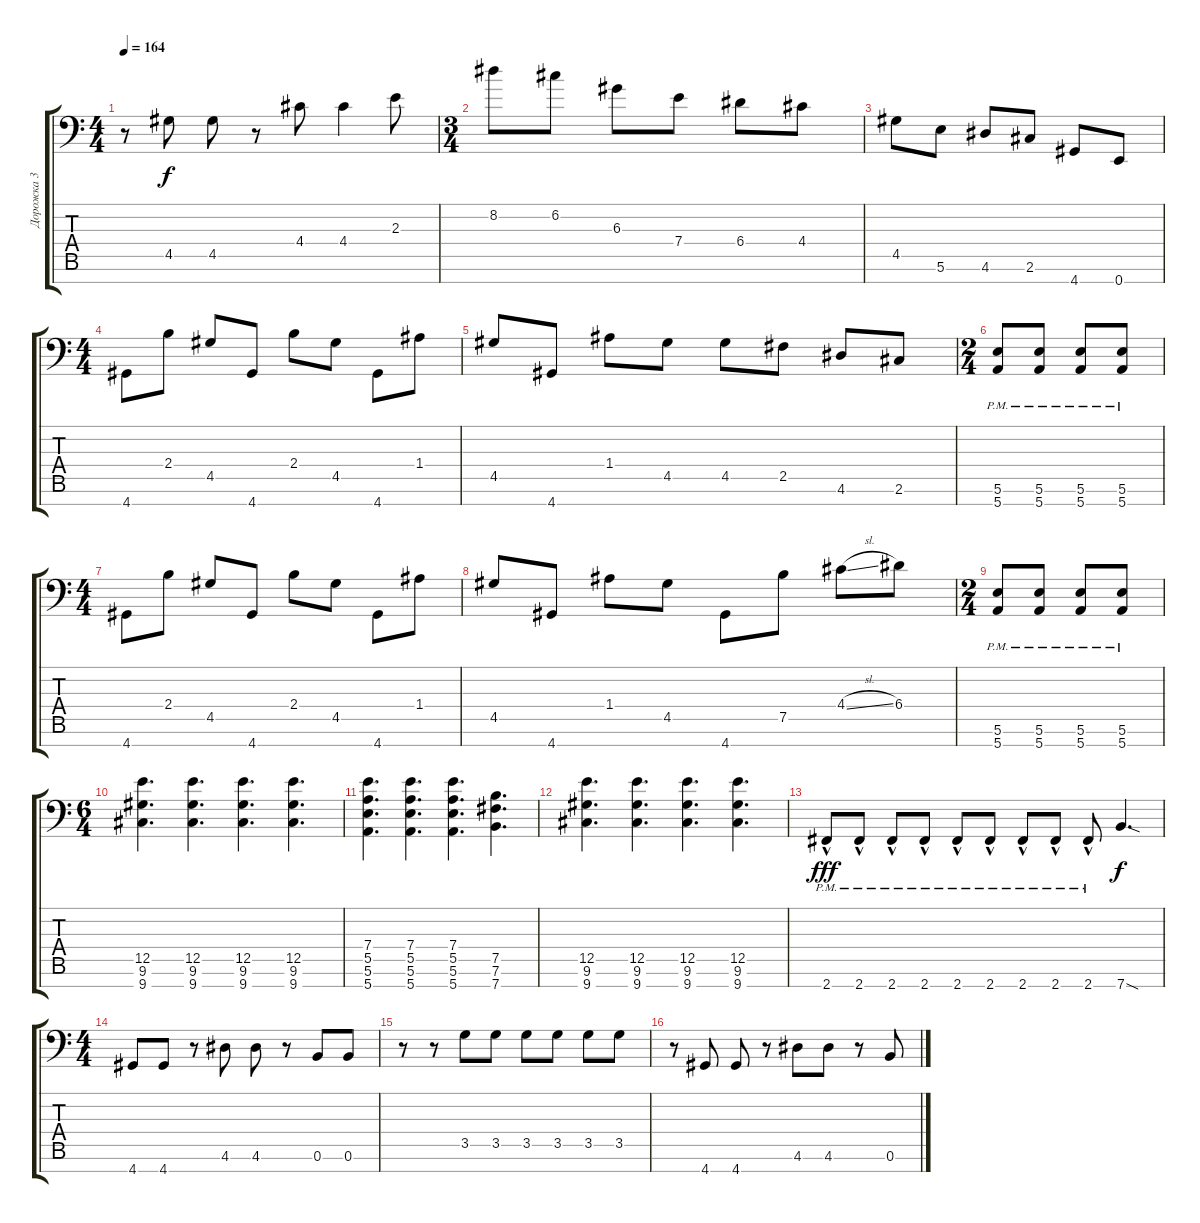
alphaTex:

\track ("Дорожка 3" "Дорожка 3") {instrument distortionguitar}
\staff {score tabs}
\tuning (B3 G3 D3 A2 E2 B1 E1) {hide}
\ts (4 4)
\tempo 164
\clef f4
\ks c
r.8{dy f} 4.5.8 4.5.8 r.8 4.4.8 4.4.4 2.3.8 |
\ts (3 4)
8.2.8 6.2.8 6.3.8 7.4.8 6.4.8 4.4.8 |
4.5.8 5.6.8 4.6.8 2.6.8 4.7.8 0.7.8 |
\ts (4 4)
4.7.8 2.4.8 4.5.8 4.7.8 2.4.8 4.5.8 4.7.8 1.4.8 |
4.5.8 4.7.8 1.4.8 4.5.8 4.5.8 2.5.8 4.6.8 2.6.8 |
\ts (2 4)
(5.6{pm} 5.7{pm}).8 (5.6{pm} 5.7{pm}).8 (5.6{pm} 5.7{pm}).8 (5.6{pm} 5.7{pm}).8 |
\ts (4 4)
4.7.8 2.4.8 4.5.8 4.7.8 2.4.8 4.5.8 4.7.8 1.4.8 |
4.5.8 4.7.8 1.4.8 4.5.8 4.7.8 7.5.8 4.4{sl}.8 6.4.8 |
\ts (2 4)
(5.6{pm} 5.7{pm}).8 (5.6{pm} 5.7{pm}).8 (5.6{pm} 5.7{pm}).8 (5.6{pm} 5.7{pm}).8 |
\ts (6 4)
(12.5 9.6 9.7).4{d} (12.5 9.6 9.7).4{d} (12.5 9.6 9.7).4{d} (12.5 9.6 9.7).4{d} |
(7.4 5.5 5.6 5.7).4{d} (7.4 5.5 5.6 5.7).4{d} (7.4 5.5 5.6 5.7).4{d} (7.5 7.6 7.7).4{d} |
(12.5 9.6 9.7).4{d} (12.5 9.6 9.7).4{d} (12.5 9.6 9.7).4{d} (12.5 9.6 9.7).4{d} |
2.7{hac pm}.8{dy fff} 2.7{hac pm}.8 2.7{hac pm}.8 2.7{hac pm}.8 2.7{hac pm}.8 2.7{hac pm}.8 2.7{hac pm}.8 2.7{hac pm}.8 2.7{hac pm}.8 7.7{sod}.4{d dy f} |
\ts (4 4)
4.7.8 4.7.8 r.8 4.6.8 4.6.8 r.8 0.6.8 0.6.8 |
r.8 r.8 3.5.8 3.5.8 3.5.8 3.5.8 3.5.8 3.5.8 |
r.8 4.7.8 4.7.8 r.8 4.6.8 4.6.8 r.8 0.6.8
